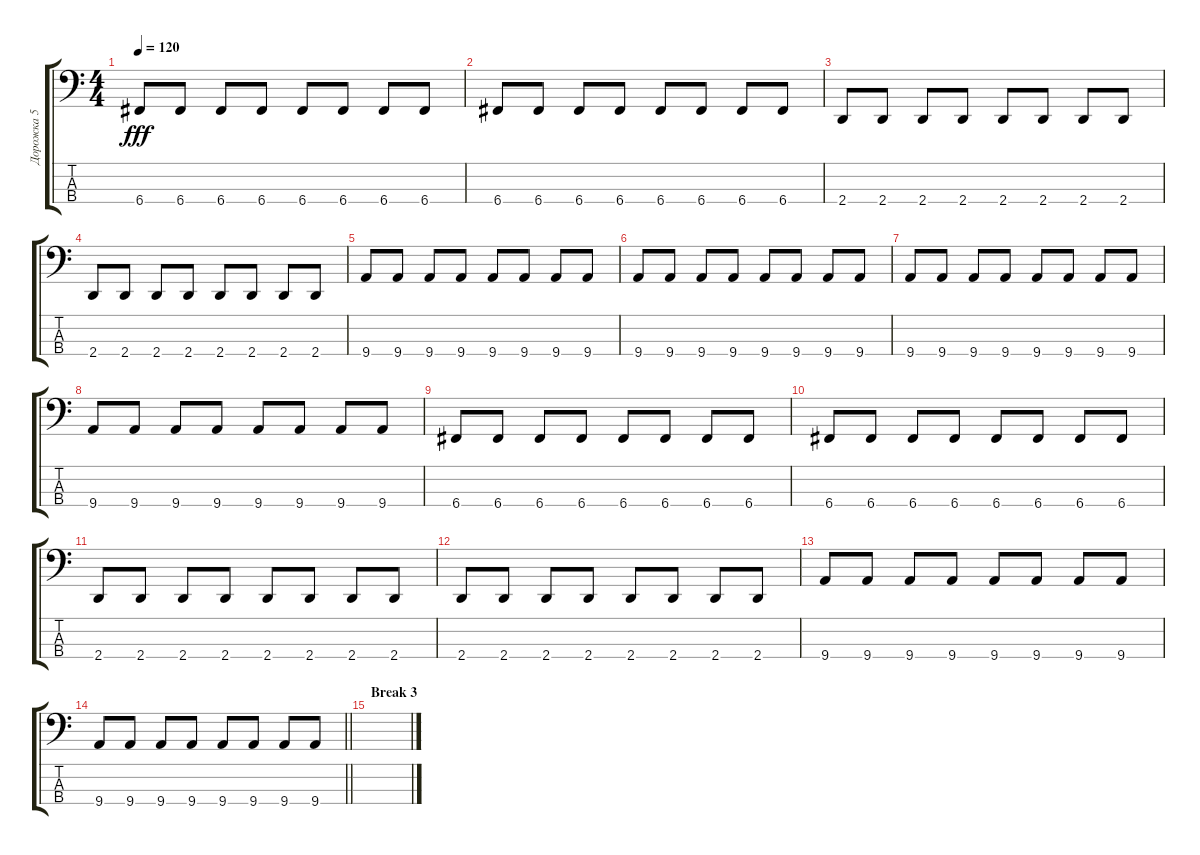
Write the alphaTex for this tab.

\track ("Дорожка 5" "Дорожка 5") {instrument electricbassfinger}
\staff {score tabs}
\tuning (G2 D2 G1 C1) {hide}
\ts (4 4)
\tempo 120
\clef f4
\ks c
6.4.8{dy fff} 6.4.8 6.4.8 6.4.8 6.4.8 6.4.8 6.4.8 6.4.8 |
6.4.8 6.4.8 6.4.8 6.4.8 6.4.8 6.4.8 6.4.8 6.4.8 |
2.4.8 2.4.8 2.4.8 2.4.8 2.4.8 2.4.8 2.4.8 2.4.8 |
2.4.8 2.4.8 2.4.8 2.4.8 2.4.8 2.4.8 2.4.8 2.4.8 |
9.4.8 9.4.8 9.4.8 9.4.8 9.4.8 9.4.8 9.4.8 9.4.8 |
9.4.8 9.4.8 9.4.8 9.4.8 9.4.8 9.4.8 9.4.8 9.4.8 |
9.4.8 9.4.8 9.4.8 9.4.8 9.4.8 9.4.8 9.4.8 9.4.8 |
9.4.8 9.4.8 9.4.8 9.4.8 9.4.8 9.4.8 9.4.8 9.4.8 |
6.4.8 6.4.8 6.4.8 6.4.8 6.4.8 6.4.8 6.4.8 6.4.8 |
6.4.8 6.4.8 6.4.8 6.4.8 6.4.8 6.4.8 6.4.8 6.4.8 |
2.4.8 2.4.8 2.4.8 2.4.8 2.4.8 2.4.8 2.4.8 2.4.8 |
2.4.8 2.4.8 2.4.8 2.4.8 2.4.8 2.4.8 2.4.8 2.4.8 |
9.4.8 9.4.8 9.4.8 9.4.8 9.4.8 9.4.8 9.4.8 9.4.8 |
\barLineRight lightlight
9.4.8 9.4.8 9.4.8 9.4.8 9.4.8 9.4.8 9.4.8 9.4.8 |
\section ("" "Break 3")
